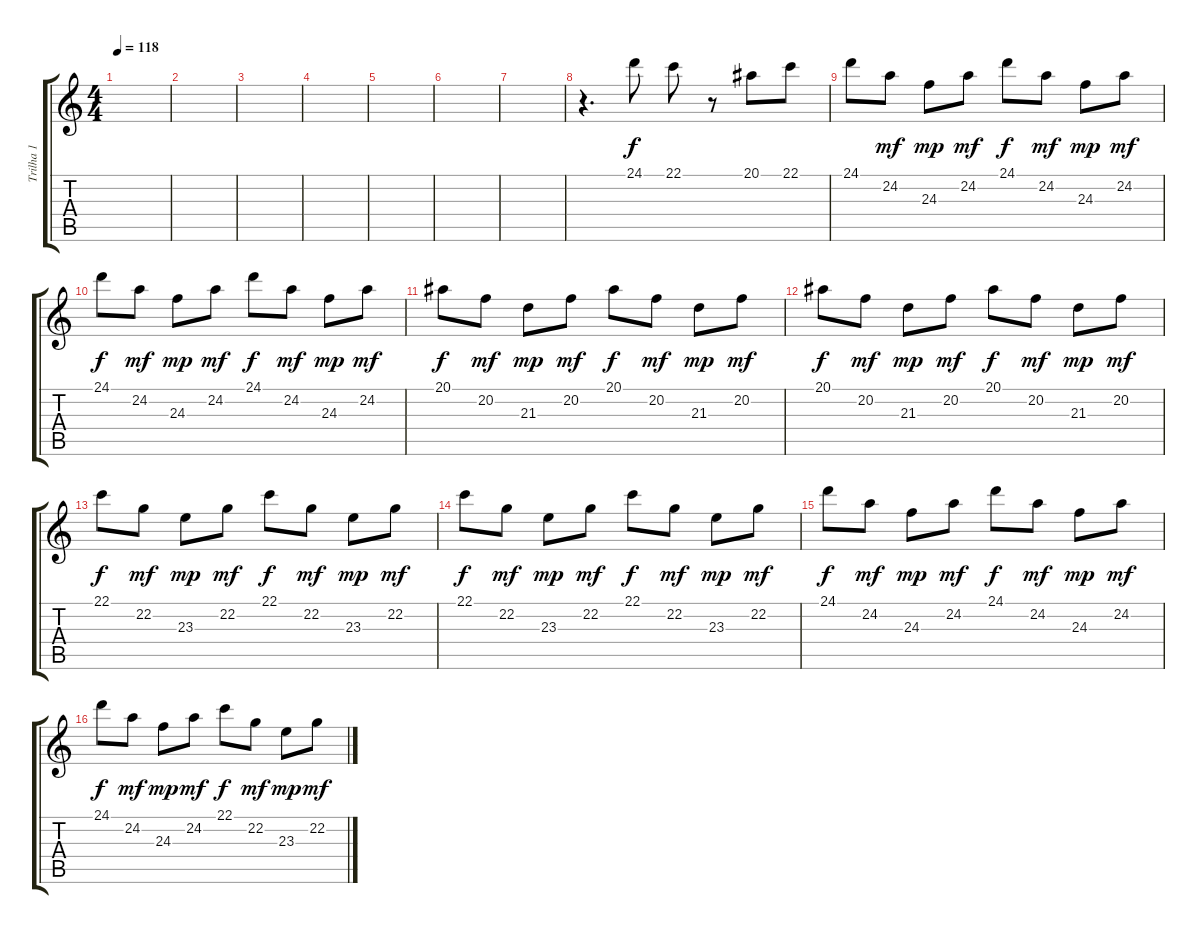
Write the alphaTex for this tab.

\track ("Trilha 1" "Trilha 1") {instrument glockenspiel}
\staff {score tabs}
\tuning (D4 A3 F3 C3 G2 D2) {hide}
\ts (4 4)
\tempo 118
\clef g2
\ks c
|
|
|
|
|
|
|
r.4{d} 24.1.8 22.1.8 r.8 20.1.8 22.1.8 |
24.1.8 24.2.8{dy mf} 24.3.8{dy mp} 24.2.8{dy mf} 24.1.8{dy f} 24.2.8{dy mf} 24.3.8{dy mp} 24.2.8{dy mf} |
24.1.8{dy f} 24.2.8{dy mf} 24.3.8{dy mp} 24.2.8{dy mf} 24.1.8{dy f} 24.2.8{dy mf} 24.3.8{dy mp} 24.2.8{dy mf} |
20.1.8{dy f} 20.2.8{dy mf} 21.3.8{dy mp} 20.2.8{dy mf} 20.1.8{dy f} 20.2.8{dy mf} 21.3.8{dy mp} 20.2.8{dy mf} |
20.1.8{dy f} 20.2.8{dy mf} 21.3.8{dy mp} 20.2.8{dy mf} 20.1.8{dy f} 20.2.8{dy mf} 21.3.8{dy mp} 20.2.8{dy mf} |
22.1.8{dy f} 22.2.8{dy mf} 23.3.8{dy mp} 22.2.8{dy mf} 22.1.8{dy f} 22.2.8{dy mf} 23.3.8{dy mp} 22.2.8{dy mf} |
22.1.8{dy f} 22.2.8{dy mf} 23.3.8{dy mp} 22.2.8{dy mf} 22.1.8{dy f} 22.2.8{dy mf} 23.3.8{dy mp} 22.2.8{dy mf} |
24.1.8{dy f} 24.2.8{dy mf} 24.3.8{dy mp} 24.2.8{dy mf} 24.1.8{dy f} 24.2.8{dy mf} 24.3.8{dy mp} 24.2.8{dy mf} |
24.1.8{dy f} 24.2.8{dy mf} 24.3.8{dy mp} 24.2.8{dy mf} 22.1.8{dy f} 22.2.8{dy mf} 23.3.8{dy mp} 22.2.8{dy mf}
